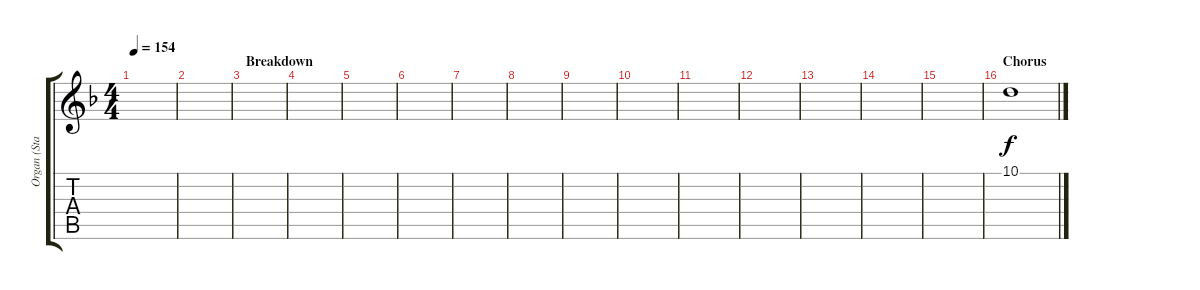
\track ("Organ (Staff 1)" "Organ (Sta") {instrument drawbarorgan}
\staff {score tabs}
\tuning (E4 B3 G3 D3 A2 E2) {hide}
\ts (4 4)
\tempo 154
\clef g2
\ks dminor
|
|
\section ("" "Breakdown")
|
|
|
|
|
|
|
|
|
|
|
|
|
\section ("" "Chorus")
10.1.1
